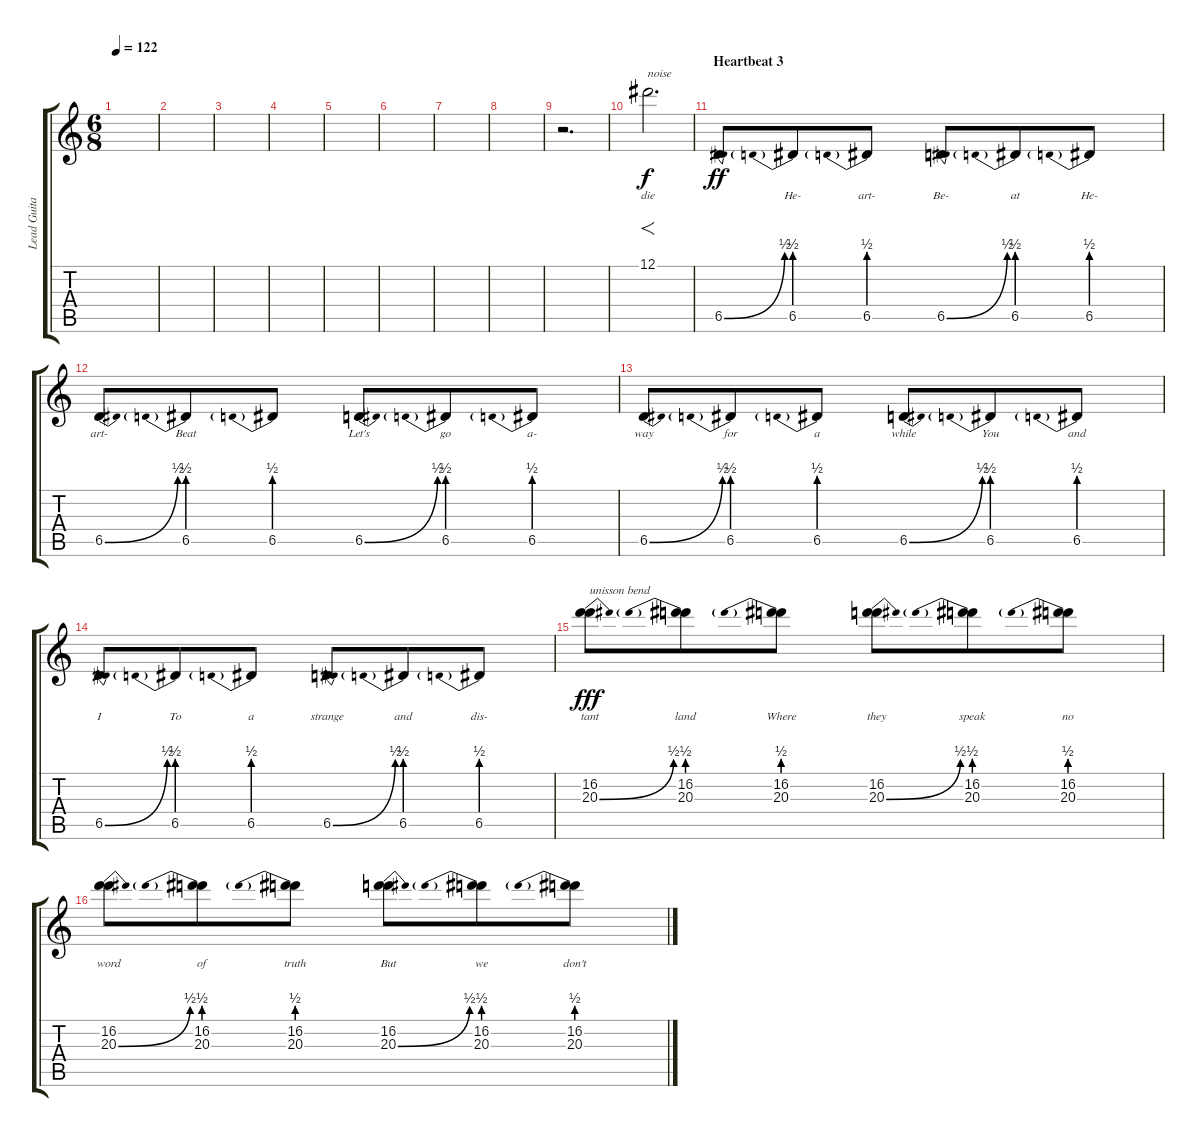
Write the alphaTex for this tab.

\track ("Lead Guitar" "Lead Guita") {instrument distortionguitar}
\staff {score tabs}
\tuning (Eb4 Bb3 Gb3 Db3 Ab2 Eb2) {hide}
\ts (6 8)
\tempo 122
\clef g2
\ks c
|
|
|
|
|
|
|
|
r.2{d volume 13} |
12.1.2{f d txt "noise" lyrics (0 "die") lyrics (1 "") lyrics (2 "") lyrics (3 "") lyrics (4 "") dy f} |
\section ("" "Heartbeat 3")
6.5{be (bend 0 0 60 2)}.8{lyrics (0 "") lyrics (1 "") lyrics (2 "") lyrics (3 "") lyrics (4 "") dy ff} 6.5{be (prebend 0 2 60 2)}.8{lyrics (0 "He-") lyrics (1 "") lyrics (2 "") lyrics (3 "") lyrics (4 "")} 6.5{be (prebend 0 2 60 2)}.8{lyrics (0 "art-") lyrics (1 "") lyrics (2 "") lyrics (3 "") lyrics (4 "")} 6.5{be (bend 0 0 60 2)}.8{lyrics (0 "Be-") lyrics (1 "") lyrics (2 "") lyrics (3 "") lyrics (4 "")} 6.5{be (prebend 0 2 60 2)}.8{lyrics (0 "at") lyrics (1 "") lyrics (2 "") lyrics (3 "") lyrics (4 "")} 6.5{be (prebend 0 2 60 2)}.8{lyrics (0 "He-") lyrics (1 "") lyrics (2 "") lyrics (3 "") lyrics (4 "")} |
6.5{be (bend 0 0 60 2)}.8{lyrics (0 "art-") lyrics (1 "") lyrics (2 "") lyrics (3 "") lyrics (4 "")} 6.5{be (prebend 0 2 60 2)}.8{lyrics (0 "Beat") lyrics (1 "") lyrics (2 "") lyrics (3 "") lyrics (4 "")} 6.5{be (prebend 0 2 60 2)}.8{lyrics (0 "") lyrics (1 "") lyrics (2 "") lyrics (3 "") lyrics (4 "")} 6.5{be (bend 0 0 60 2)}.8{lyrics (0 "Let's") lyrics (1 "") lyrics (2 "") lyrics (3 "") lyrics (4 "")} 6.5{be (prebend 0 2 60 2)}.8{lyrics (0 "go") lyrics (1 "") lyrics (2 "") lyrics (3 "") lyrics (4 "")} 6.5{be (prebend 0 2 60 2)}.8{lyrics (0 "a-") lyrics (1 "") lyrics (2 "") lyrics (3 "") lyrics (4 "")} |
6.5{be (bend 0 0 60 2)}.8{lyrics (0 "way") lyrics (1 "") lyrics (2 "") lyrics (3 "") lyrics (4 "")} 6.5{be (prebend 0 2 60 2)}.8{lyrics (0 "for") lyrics (1 "") lyrics (2 "") lyrics (3 "") lyrics (4 "")} 6.5{be (prebend 0 2 60 2)}.8{lyrics (0 "a") lyrics (1 "") lyrics (2 "") lyrics (3 "") lyrics (4 "")} 6.5{be (bend 0 0 60 2)}.8{lyrics (0 "while") lyrics (1 "") lyrics (2 "") lyrics (3 "") lyrics (4 "")} 6.5{be (prebend 0 2 60 2)}.8{lyrics (0 "You") lyrics (1 "") lyrics (2 "") lyrics (3 "") lyrics (4 "")} 6.5{be (prebend 0 2 60 2)}.8{lyrics (0 "and") lyrics (1 "") lyrics (2 "") lyrics (3 "") lyrics (4 "")} |
6.5{be (bend 0 0 60 2)}.8{lyrics (0 "I") lyrics (1 "") lyrics (2 "") lyrics (3 "") lyrics (4 "")} 6.5{be (prebend 0 2 60 2)}.8{lyrics (0 "To") lyrics (1 "") lyrics (2 "") lyrics (3 "") lyrics (4 "")} 6.5{be (prebend 0 2 60 2)}.8{lyrics (0 "a") lyrics (1 "") lyrics (2 "") lyrics (3 "") lyrics (4 "")} 6.5{be (bend 0 0 60 2)}.8{lyrics (0 "strange") lyrics (1 "") lyrics (2 "") lyrics (3 "") lyrics (4 "")} 6.5{be (prebend 0 2 60 2)}.8{lyrics (0 "and") lyrics (1 "") lyrics (2 "") lyrics (3 "") lyrics (4 "")} 6.5{be (prebend 0 2 60 2)}.8{lyrics (0 "dis-") lyrics (1 "") lyrics (2 "") lyrics (3 "") lyrics (4 "")} |
(16.2 20.3{be (bend 0 0 60 2)}).8{txt "unisson bend" lyrics (0 "tant") lyrics (1 "") lyrics (2 "") lyrics (3 "") lyrics (4 "") dy fff} (16.2 20.3{be (prebend 0 2 60 2)}).8{lyrics (0 "land") lyrics (1 "") lyrics (2 "") lyrics (3 "") lyrics (4 "")} (16.2 20.3{be (prebend 0 2 60 2)}).8{lyrics (0 "Where") lyrics (1 "") lyrics (2 "") lyrics (3 "") lyrics (4 "")} (16.2 20.3{be (bend 0 0 60 2)}).8{lyrics (0 "they") lyrics (1 "") lyrics (2 "") lyrics (3 "") lyrics (4 "")} (16.2 20.3{be (prebend 0 2 60 2)}).8{lyrics (0 "speak") lyrics (1 "") lyrics (2 "") lyrics (3 "") lyrics (4 "")} (16.2 20.3{be (prebend 0 2 60 2)}).8{lyrics (0 "no") lyrics (1 "") lyrics (2 "") lyrics (3 "") lyrics (4 "")} |
(16.2 20.3{be (bend 0 0 60 2)}).8{lyrics (0 "word") lyrics (1 "") lyrics (2 "") lyrics (3 "") lyrics (4 "")} (16.2 20.3{be (prebend 0 2 60 2)}).8{lyrics (0 "of") lyrics (1 "") lyrics (2 "") lyrics (3 "") lyrics (4 "")} (16.2 20.3{be (prebend 0 2 60 2)}).8{lyrics (0 "truth") lyrics (1 "") lyrics (2 "") lyrics (3 "") lyrics (4 "")} (16.2 20.3{be (bend 0 0 60 2)}).8{lyrics (0 "But") lyrics (1 "") lyrics (2 "") lyrics (3 "") lyrics (4 "")} (16.2 20.3{be (prebend 0 2 60 2)}).8{lyrics (0 "we") lyrics (1 "") lyrics (2 "") lyrics (3 "") lyrics (4 "")} (16.2 20.3{be (prebend 0 2 60 2)}).8{lyrics (0 "don't") lyrics (1 "") lyrics (2 "") lyrics (3 "") lyrics (4 "")}
